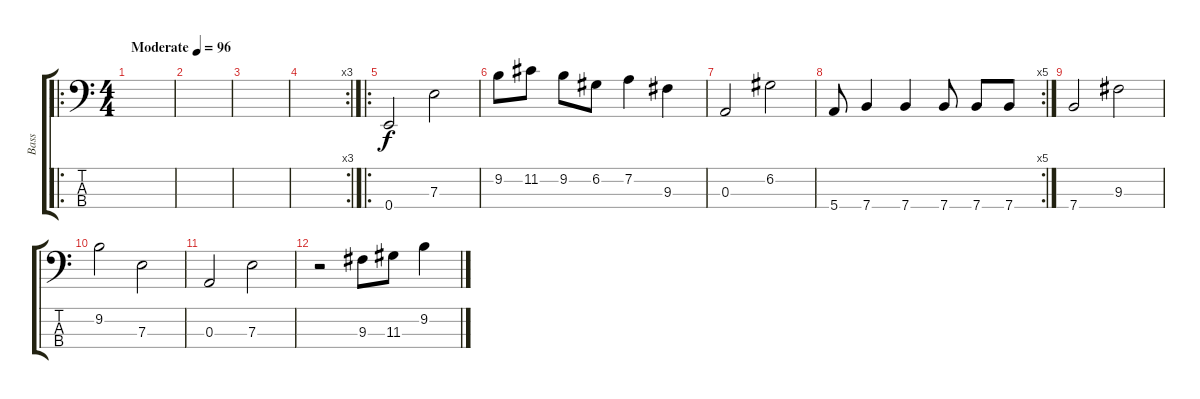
\track ("Bass" "Bass") {instrument electricbassfinger}
\staff {score tabs}
\tuning (G2 D2 A1 E1) {hide}
\ro
\ts (4 4)
\tempo (96 "Moderate")
\clef f4
\ks c
|
|
|
\rc 3
|
\ro
0.4.2 7.3.2 |
9.2.8 11.2.8 9.2.8 6.2.8 7.2.4 9.3.4 |
0.3.2 6.2.2 |
\rc 5
5.4.8 7.4.4 7.4.4 7.4.8 7.4.8 7.4.8 |
7.4.2 9.3.2 |
9.2.2 7.3.2 |
0.3.2 7.3.2 |
r.2 9.3.8 11.3.8 9.2.4
